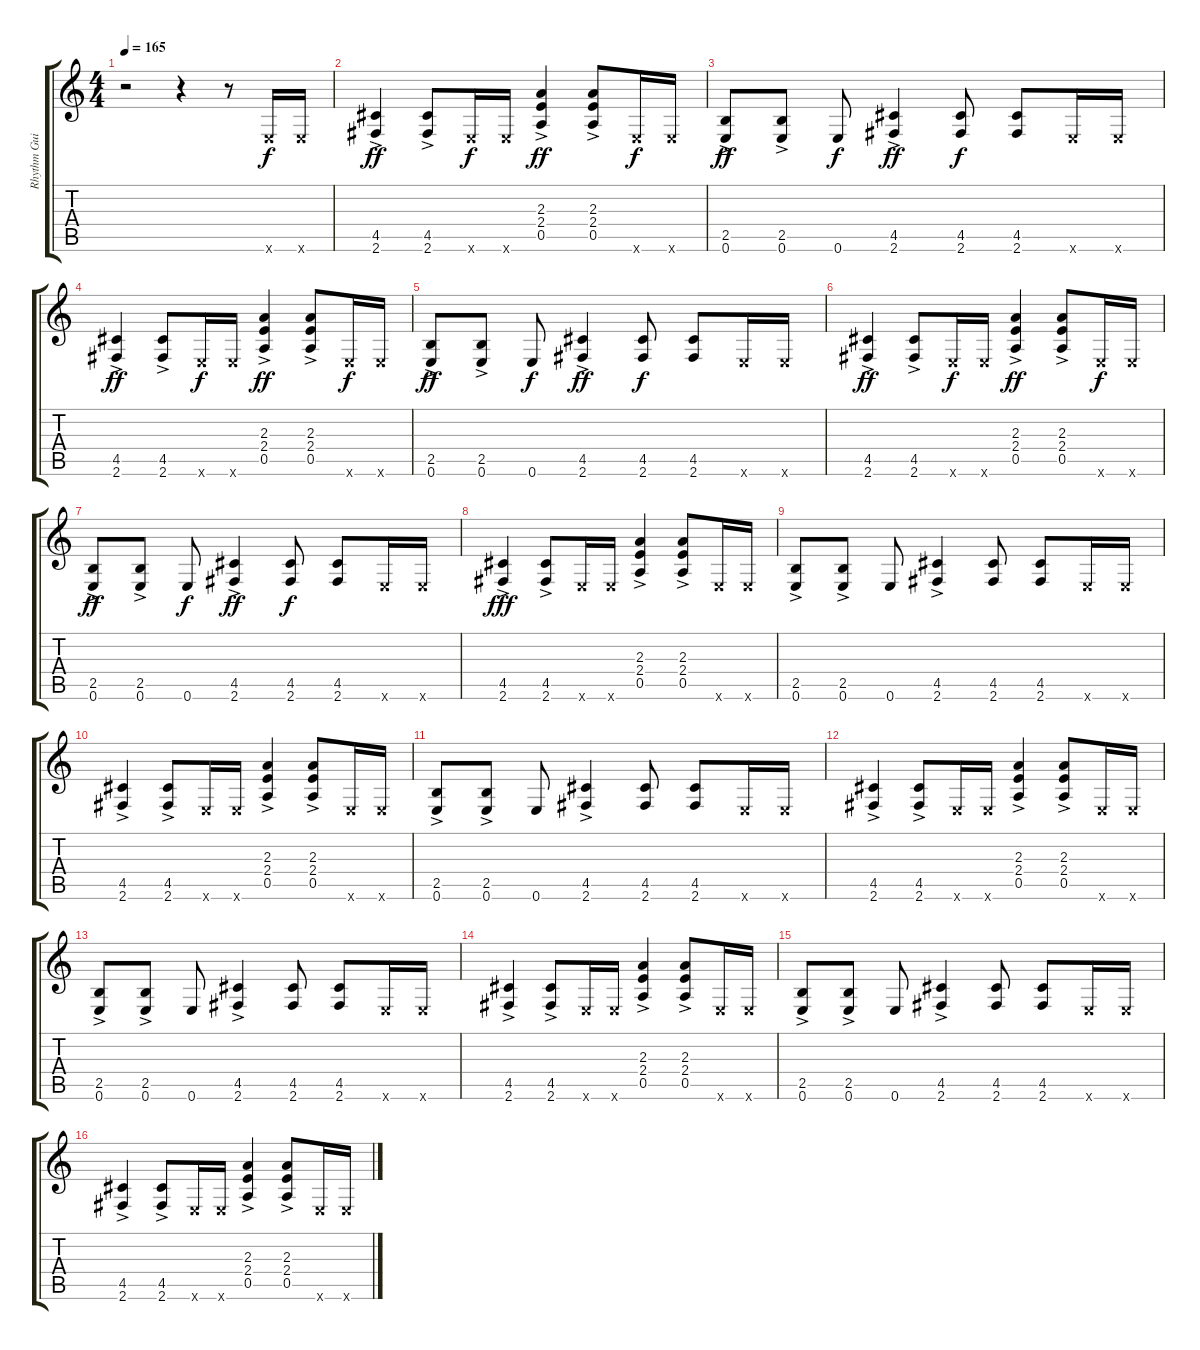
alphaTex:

\track ("Rhythm Guitar" "Rhythm Gui") {instrument distortionguitar}
\staff {score tabs}
\tuning (E4 B3 G3 D3 A2 E2) {hide}
\ts (4 4)
\tempo 165
\clef g2
\ks c
r.2{dy f instrument distortionguitar} r.4 r.8 0.6{x}.16 0.6{x}.16 |
(4.5{ac} 2.6{ac}).4{dy ff} (4.5{ac} 2.6{ac}).8 0.6{x}.16{dy f} 0.6{x}.16 (2.3{ac} 2.4{ac} 0.5{ac}).4{dy ff} (2.3{ac} 2.4{ac} 0.5{ac}).8 0.6{x}.16{dy f} 0.6{x}.16 |
(2.5{ac} 0.6{ac}).8{dy ff} (2.5{ac} 0.6{ac}).8 0.6.8{dy f} (4.5{ac} 2.6{ac}).4{dy ff} (4.5 2.6).8{dy f} (4.5 2.6).8 0.6{x}.16 0.6{x}.16 |
(4.5{ac} 2.6{ac}).4{dy ff} (4.5{ac} 2.6{ac}).8 0.6{x}.16{dy f} 0.6{x}.16 (2.3{ac} 2.4{ac} 0.5{ac}).4{dy ff} (2.3{ac} 2.4{ac} 0.5{ac}).8 0.6{x}.16{dy f} 0.6{x}.16 |
(2.5{ac} 0.6{ac}).8{dy ff} (2.5{ac} 0.6{ac}).8 0.6.8{dy f} (4.5{ac} 2.6{ac}).4{dy ff} (4.5 2.6).8{dy f} (4.5 2.6).8 0.6{x}.16 0.6{x}.16 |
(4.5{ac} 2.6{ac}).4{dy ff} (4.5{ac} 2.6{ac}).8 0.6{x}.16{dy f} 0.6{x}.16 (2.3{ac} 2.4{ac} 0.5{ac}).4{dy ff} (2.3{ac} 2.4{ac} 0.5{ac}).8 0.6{x}.16{dy f} 0.6{x}.16 |
(2.5{ac} 0.6{ac}).8{dy ff} (2.5{ac} 0.6{ac}).8 0.6.8{dy f} (4.5{ac} 2.6{ac}).4{dy ff} (4.5 2.6).8{dy f} (4.5 2.6).8 0.6{x}.16 0.6{x}.16 |
(4.5{ac} 2.6{ac}).4{dy fff} (4.5{ac} 2.6{ac}).8 0.6{x}.16 0.6{x}.16 (2.3{ac} 2.4{ac} 0.5{ac}).4 (2.3{ac} 2.4{ac} 0.5{ac}).8 0.6{x}.16 0.6{x}.16 |
(2.5{ac} 0.6{ac}).8 (2.5{ac} 0.6{ac}).8 0.6.8 (4.5{ac} 2.6{ac}).4 (4.5 2.6).8 (4.5 2.6).8 0.6{x}.16 0.6{x}.16 |
(4.5{ac} 2.6{ac}).4 (4.5{ac} 2.6{ac}).8 0.6{x}.16 0.6{x}.16 (2.3{ac} 2.4{ac} 0.5{ac}).4 (2.3{ac} 2.4{ac} 0.5{ac}).8 0.6{x}.16 0.6{x}.16 |
(2.5{ac} 0.6{ac}).8 (2.5{ac} 0.6{ac}).8 0.6.8 (4.5{ac} 2.6{ac}).4 (4.5 2.6).8 (4.5 2.6).8 0.6{x}.16 0.6{x}.16 |
(4.5{ac} 2.6{ac}).4 (4.5{ac} 2.6{ac}).8 0.6{x}.16 0.6{x}.16 (2.3{ac} 2.4{ac} 0.5{ac}).4 (2.3{ac} 2.4{ac} 0.5{ac}).8 0.6{x}.16 0.6{x}.16 |
(2.5{ac} 0.6{ac}).8 (2.5{ac} 0.6{ac}).8 0.6.8 (4.5{ac} 2.6{ac}).4 (4.5 2.6).8 (4.5 2.6).8 0.6{x}.16 0.6{x}.16 |
(4.5{ac} 2.6{ac}).4 (4.5{ac} 2.6{ac}).8 0.6{x}.16 0.6{x}.16 (2.3{ac} 2.4{ac} 0.5{ac}).4 (2.3{ac} 2.4{ac} 0.5{ac}).8 0.6{x}.16 0.6{x}.16 |
(2.5{ac} 0.6{ac}).8 (2.5{ac} 0.6{ac}).8 0.6.8 (4.5{ac} 2.6{ac}).4 (4.5 2.6).8 (4.5 2.6).8 0.6{x}.16 0.6{x}.16 |
(4.5{ac} 2.6{ac}).4 (4.5{ac} 2.6{ac}).8 0.6{x}.16 0.6{x}.16 (2.3{ac} 2.4{ac} 0.5{ac}).4 (2.3{ac} 2.4{ac} 0.5{ac}).8 0.6{x}.16 0.6{x}.16
